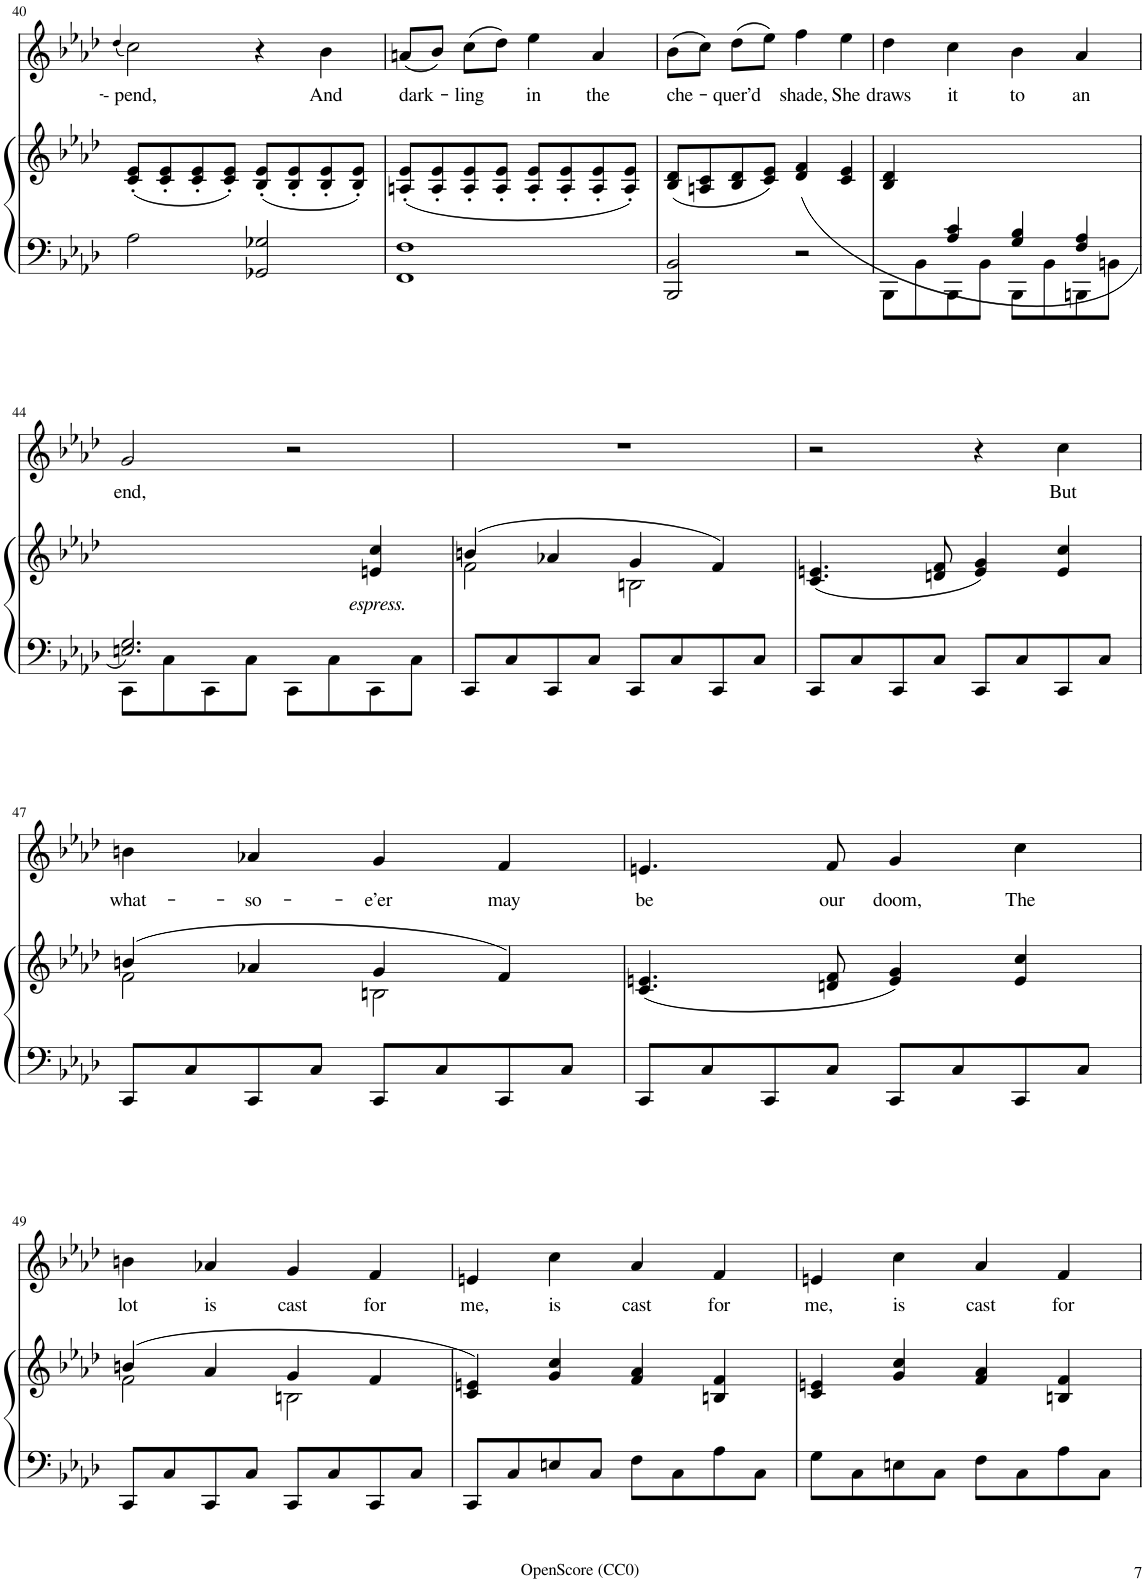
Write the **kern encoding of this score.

**kern	**kern	**kern	**text
*part2	*part2	*part1	*part1
*staff3	*staff2	*staff1	*staff1
*I"Piano	*	*I"Voice	*
*I'Pno	*	*	*
!!LO:PB:g=z
*clefF4	*clefG2	*clefG2	*
*k[b-e-a-d-]	*k[b-e-a-d-]	*k[b-e-a-d-]	*
*M4/4	*M4/4	*M4/4	*
*met(c)	*met(c)	*met(c)	*
=40	=40	=40	=40
.	.	(4qdd-/	.
!	!	!	!LO:LY:b
2A-\	(8c/' 8e-/'L	2cc\)	-- pend,
.	8c/' 8e-/'	.	.
.	8c/' 8e-/'	.	.
.	8c/' 8e-/'J)	.	.
2GG-X/ 2G-X/	(8B-/' 8e-/'L	4r	.
.	8B-/' 8e-/'	.	.
!	!	!	!LO:LY:b
.	8B-/' 8e-/'	4b-\	And
.	8B-/' 8e-/'J)	.	.
=41	=41	=41	=41
!	!	!	!LO:LY:b
1FF 1F	(8An/' 8e-/'L	(8an/L	dark-
.	8A/' 8e-/'	8b-/J)	.
!	!	!	!LO:LY:b
.	8A/' 8e-/'	(8cc\L	-ling
.	8A/' 8e-/'J	8dd-\J)	.
!	!	!	!LO:LY:b
.	8A/' 8e-/'L	4ee-\	in
.	8A/' 8e-/'	.	.
!	!	!	!LO:LY:b
.	8A/' 8e-/'	4a/	the
.	8A/' 8e-/'J)	.	.
=42	=42	=42	=42
!	!	!	!LO:LY:b
2BBB-/ 2BB-/	(8B-/ 8d-/L	(8b-\L	che-
.	8An/ 8c/	8cc\J)	.
!	!	!	!LO:LY:b
.	8B-/ 8d-/	(8dd-\L	-quer’d
.	8c/ 8e-/J)	8ee-\J)	.
!	!	!	!LO:LY:b
2r	(4d-/ 4f/	4ff\	shade,
!	!	!	!LO:LY:b
.	4c/ 4e-/	4ee-\	She
=43	=43	=43	=43
*^	*	*	*
!	!	!	!	!LO:LY:b
4ryy	8BBB-\L	4B-/ 4d-/	4dd-\	draws
.	8BB-\	.	.	.
!	!	!	!	!LO:LY:b
4A-/ 4c/	8BBB-\	2.ryy	4cc\	it
.	8BB-\J	.	.	.
!	!	!	!	!LO:LY:b
4G/ 4B-/	8BBB-\L	.	4b-\	to
.	8BB-\	.	.	.
!	!	!	!	!LO:LY:b
4F/ 4A-/	8BBBn\	.	4a-/	an
.	8BBn\J	.	.	.
!!LO:LB:g=z
=44	=44	=44	=44	=44
!	!	!	!	!LO:LY:b
2.En/ 2.G/)	8CC\L	2.ryy	2g/	end,
.	8C\	.	.	.
.	8CC\	.	.	.
.	8C\J	.	.	.
.	8CC\L	.	2r	.
.	8C\	.	.	.
!	!	!LO:TX:b:i:t=espress.	!	!
4ryy	8CC\	4en/ 4cc/	.	.
.	8C\J	.	.	.
*v	*v	*	*	*
=45	=45	=45	=45
*	*^	*	*
8CC/L	(4bn/	2f\	1r	.
8C/	.	.	.	.
8CC/	4a-X/	.	.	.
8C/J	.	.	.	.
8CC/L	4g/	2Bn\	.	.
8C/	.	.	.	.
8CC/	4f/)	.	.	.
8C/J	.	.	.	.
*	*v	*v	*	*
=46	=46	=46	=46
8CC/L	(4.c/ 4.en/	2r	.
8C/	.	.	.
8CC/	.	.	.
8C/J	8dn/ 8f/	.	.
8CC/L	4e/ 4g/)	4r	.
8C/	.	.	.
!	!	!	!LO:LY:b
8CC/	4e/ 4cc/	4cc\	But
8C/J	.	.	.
!!LO:LB:g=z
=47	=47	=47	=47
*	*^	*	*
!	!	!	!	!LO:LY:b
8CC/L	(4bn/	2f\	4bn\	what-
8C/	.	.	.	.
!	!	!	!	!LO:LY:b
8CC/	4a-X/	.	4a-X/	-so-
8C/J	.	.	.	.
!	!	!	!	!LO:LY:b
8CC/L	4g/	2Bn\	4g/	-e’er
8C/	.	.	.	.
!	!	!	!	!LO:LY:b
8CC/	4f/)	.	4f/	may
8C/J	.	.	.	.
*	*v	*v	*	*
=48	=48	=48	=48
!	!	!	!LO:LY:b
8CC/L	(4.c/ 4.en/	4.en/	be
8C/	.	.	.
8CC/	.	.	.
!	!	!	!LO:LY:b
8C/J	8dn/ 8f/	8f/	our
!	!	!	!LO:LY:b
8CC/L	4e/ 4g/)	4g/	doom,
8C/	.	.	.
!	!	!	!LO:LY:b
8CC/	4e/ 4cc/	4cc\	The
8C/J	.	.	.
!!LO:LB:g=z
=49	=49	=49	=49
*	*^	*	*
!	!	!	!	!LO:LY:b
8CC/L	(4bn/	2f\	4bn\	lot
8C/	.	.	.	.
!	!	!	!	!LO:LY:b
8CC/	4a-/	.	4a-X/	is
8C/J	.	.	.	.
!	!	!	!	!LO:LY:b
8CC/L	4g/	2Bn\	4g/	cast
8C/	.	.	.	.
!	!	!	!	!LO:LY:b
8CC/	4f/	.	4f/	for
8C/J	.	.	.	.
*	*v	*v	*	*
=50	=50	=50	=50
!	!	!	!LO:LY:b
8CC/L	4c/ 4en/)	4en/	me,
8C/	.	.	.
!	!	!	!LO:LY:b
8En/	4g/ 4cc/	4cc\	is
8C/J	.	.	.
!	!	!	!LO:LY:b
8F\L	4f/ 4a-/	4a-/	cast
8C\	.	.	.
!	!	!	!LO:LY:b
8A-\	4Bn/ 4f/	4f/	for
8C\J	.	.	.
=51	=51	=51	=51
!	!	!	!LO:LY:b
8G\L	4c/ 4en/	4en/	me,
8C\	.	.	.
!	!	!	!LO:LY:b
8En\	4g/ 4cc/	4cc\	is
8C\J	.	.	.
!	!	!	!LO:LY:b
8F\L	4f/ 4a-/	4a-/	cast
8C\	.	.	.
!	!	!	!LO:LY:b
8A-\	4Bn/ 4f/	4f/	for
8C\J	.	.	.
=	=	=	=
*-	*-	*-	*-
